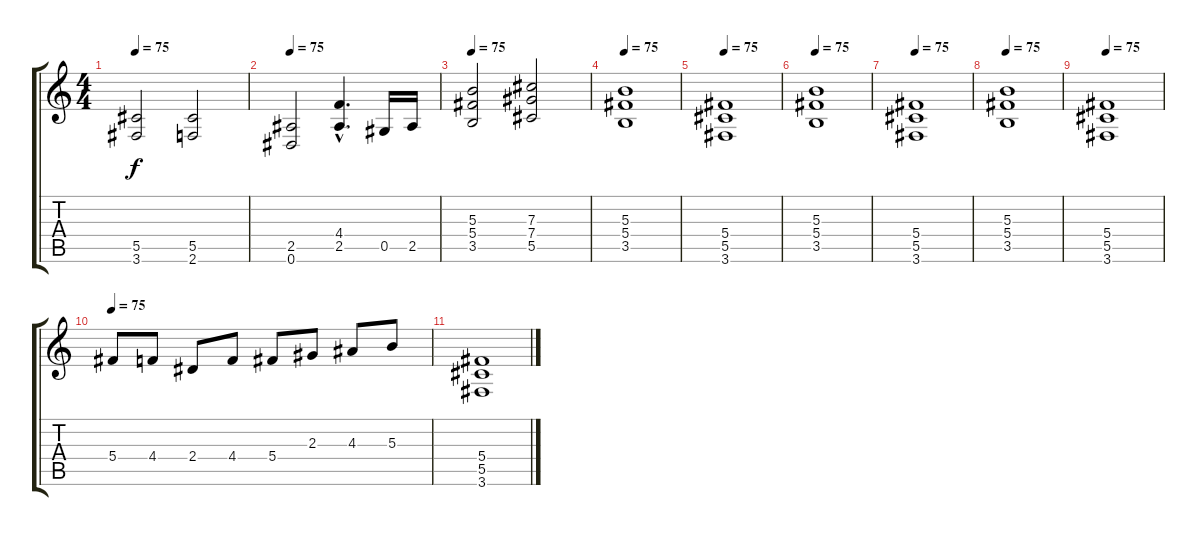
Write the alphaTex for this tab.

\track "" {instrument distortionguitar}
\staff {score tabs}
\tuning (Eb4 Bb3 Gb3 Db3 Ab2 Eb2) {hide}
\ts (4 4)
\tempo 75
\clef g2
\ks c
(5.5 3.6).2{dy f} (5.5 2.6).2 |
\tempo 75
(2.5 0.6).2 (4.4{hac} 2.5{hac}).4{d} 0.5.16 2.5.16 |
\tempo 75
(5.3 5.4 3.5).2 (7.3 7.4 5.5).2 |
\tempo 75
(5.3 5.4 3.5).1 |
\tempo 75
(5.4 5.5 3.6).1 |
\tempo 75
(5.3 5.4 3.5).1 |
\tempo 75
(5.4 5.5 3.6).1 |
\tempo 75
(5.3 5.4 3.5).1 |
\tempo 75
(5.4 5.5 3.6).1 |
\tempo 75
5.4.8 4.4.8 2.4.8 4.4.8 5.4.8 2.3.8 4.3.8 5.3.8 |
(5.4 5.5 3.6).1
